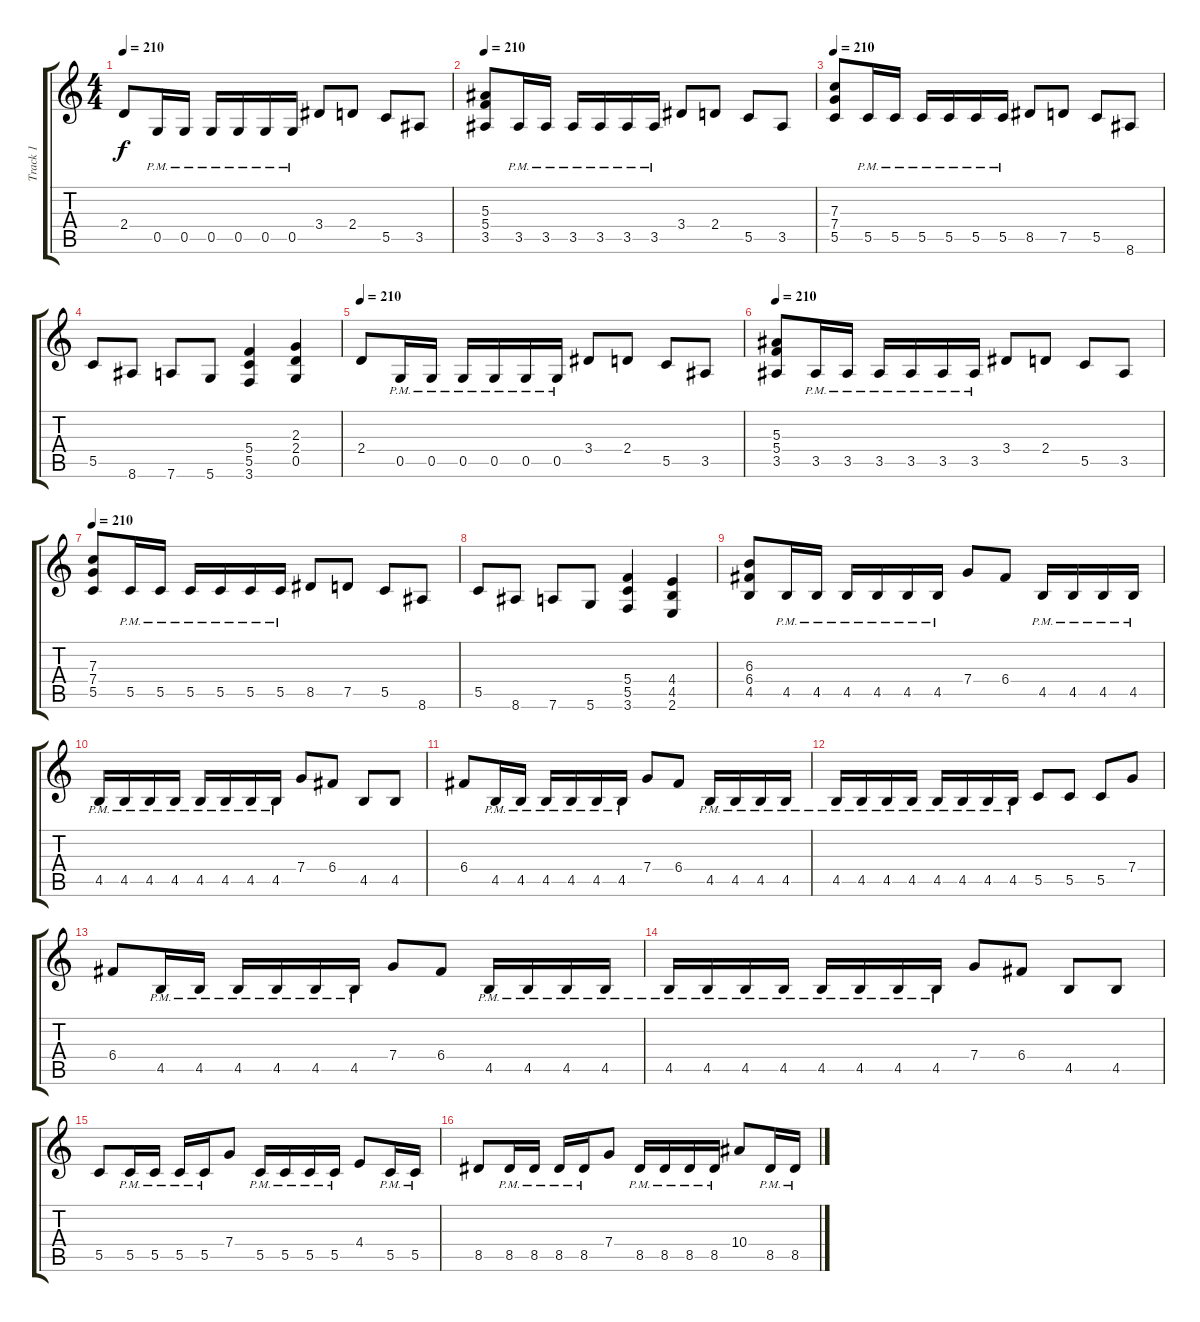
\track ("Track 1" "Track 1") {instrument distortionguitar}
\staff {score tabs}
\tuning (D4 A3 F3 C3 G2 D2) {hide}
\ts (4 4)
\tempo 210
\clef g2
\ks c
2.4.8{dy f} 0.5{pm}.16 0.5{pm}.16 0.5{pm}.16 0.5{pm}.16 0.5{pm}.16 0.5{pm}.16 3.4.8 2.4.8 5.5.8 3.5.8 |
\tempo 210
(5.3 5.4 3.5).8 3.5{pm}.16 3.5{pm}.16 3.5{pm}.16 3.5{pm}.16 3.5{pm}.16 3.5{pm}.16 3.4.8 2.4.8 5.5.8 3.5.8 |
\tempo 210
(7.3 7.4 5.5).8 5.5{pm}.16 5.5{pm}.16 5.5{pm}.16 5.5{pm}.16 5.5{pm}.16 5.5{pm}.16 8.5.8 7.5.8 5.5.8 8.6.8 |
5.5.8 8.6.8 7.6.8 5.6.8 (5.4 5.5 3.6).4 (2.3 2.4 0.5).4 |
\tempo 210
2.4.8 0.5{pm}.16 0.5{pm}.16 0.5{pm}.16 0.5{pm}.16 0.5{pm}.16 0.5{pm}.16 3.4.8 2.4.8 5.5.8 3.5.8 |
\tempo 210
(5.3 5.4 3.5).8 3.5{pm}.16 3.5{pm}.16 3.5{pm}.16 3.5{pm}.16 3.5{pm}.16 3.5{pm}.16 3.4.8 2.4.8 5.5.8 3.5.8 |
\tempo 210
(7.3 7.4 5.5).8 5.5{pm}.16 5.5{pm}.16 5.5{pm}.16 5.5{pm}.16 5.5{pm}.16 5.5{pm}.16 8.5.8 7.5.8 5.5.8 8.6.8 |
5.5.8 8.6.8 7.6.8 5.6.8 (5.4 5.5 3.6).4 (4.4 4.5 2.6).4 |
(6.3 6.4 4.5).8 4.5{pm}.16 4.5{pm}.16 4.5{pm}.16 4.5{pm}.16 4.5{pm}.16 4.5{pm}.16 7.4.8 6.4.8 4.5{pm}.16 4.5{pm}.16 4.5{pm}.16 4.5{pm}.16 |
4.5{pm}.16 4.5{pm}.16 4.5{pm}.16 4.5{pm}.16 4.5{pm}.16 4.5{pm}.16 4.5{pm}.16 4.5{pm}.16 7.4.8 6.4.8 4.5.8 4.5.8 |
6.4.8 4.5{pm}.16 4.5{pm}.16 4.5{pm}.16 4.5{pm}.16 4.5{pm}.16 4.5{pm}.16 7.4.8 6.4.8 4.5{pm}.16 4.5{pm}.16 4.5{pm}.16 4.5{pm}.16 |
4.5{pm}.16 4.5{pm}.16 4.5{pm}.16 4.5{pm}.16 4.5{pm}.16 4.5{pm}.16 4.5{pm}.16 4.5{pm}.16 5.5.8 5.5.8 5.5.8 7.4.8 |
6.4.8 4.5{pm}.16 4.5{pm}.16 4.5{pm}.16 4.5{pm}.16 4.5{pm}.16 4.5{pm}.16 7.4.8 6.4.8 4.5{pm}.16 4.5{pm}.16 4.5{pm}.16 4.5{pm}.16 |
4.5{pm}.16 4.5{pm}.16 4.5{pm}.16 4.5{pm}.16 4.5{pm}.16 4.5{pm}.16 4.5{pm}.16 4.5{pm}.16 7.4.8 6.4.8 4.5.8 4.5.8 |
5.5.8 5.5{pm}.16 5.5{pm}.16 5.5{pm}.16 5.5{pm}.16 7.4.8 5.5{pm}.16 5.5{pm}.16 5.5{pm}.16 5.5{pm}.16 4.4.8 5.5{pm}.16 5.5{pm}.16 |
8.5.8 8.5{pm}.16 8.5{pm}.16 8.5{pm}.16 8.5{pm}.16 7.4.8 8.5{pm}.16 8.5{pm}.16 8.5{pm}.16 8.5{pm}.16 10.4.8 8.5{pm}.16 8.5{pm}.16
